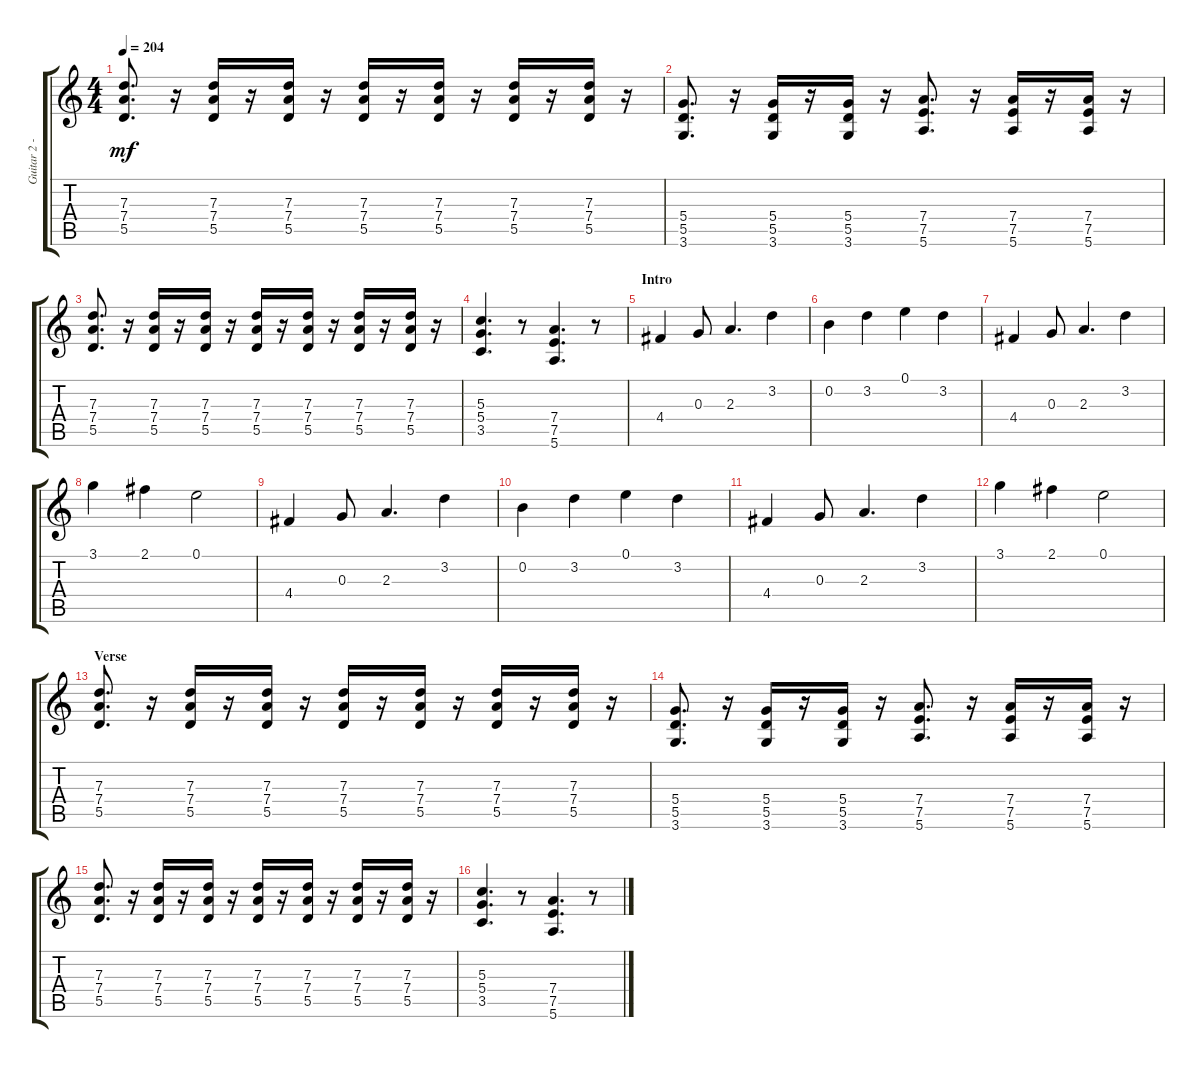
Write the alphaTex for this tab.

\track ("Guitar 2 - Erik" "Guitar 2 -") {instrument distortionguitar}
\staff {score tabs}
\tuning (E4 B3 G3 D3 A2 E2) {hide}
\ts (4 4)
\tempo 204
\clef g2
\ks c
(7.3 7.4 5.5).8{d dy mf} r.16 (7.3 7.4 5.5).16 r.16 (7.3 7.4 5.5).16 r.16 (7.3 7.4 5.5).16 r.16 (7.3 7.4 5.5).16 r.16 (7.3 7.4 5.5).16 r.16 (7.3 7.4 5.5).16 r.16 |
(5.4 5.5 3.6).8{d} r.16 (5.4 5.5 3.6).16 r.16 (5.4 5.5 3.6).16 r.16 (7.4 7.5 5.6).8{d} r.16 (7.4 7.5 5.6).16 r.16 (7.4 7.5 5.6).16 r.16 |
(7.3 7.4 5.5).8{d} r.16 (7.3 7.4 5.5).16 r.16 (7.3 7.4 5.5).16 r.16 (7.3 7.4 5.5).16 r.16 (7.3 7.4 5.5).16 r.16 (7.3 7.4 5.5).16 r.16 (7.3 7.4 5.5).16 r.16 |
(5.3 5.4 3.5).4{d} r.8 (7.4 7.5 5.6).4{d} r.8 |
\section ("" "Intro")
4.4.4 0.3.8 2.3.4{d} 3.2.4 |
0.2.4 3.2.4 0.1.4 3.2.4 |
4.4.4 0.3.8 2.3.4{d} 3.2.4 |
3.1.4 2.1.4 0.1.2 |
4.4.4 0.3.8 2.3.4{d} 3.2.4 |
0.2.4 3.2.4 0.1.4 3.2.4 |
4.4.4 0.3.8 2.3.4{d} 3.2.4 |
3.1.4 2.1.4 0.1.2 |
\section ("" "Verse")
(7.3 7.4 5.5).8{d} r.16 (7.3 7.4 5.5).16 r.16 (7.3 7.4 5.5).16 r.16 (7.3 7.4 5.5).16 r.16 (7.3 7.4 5.5).16 r.16 (7.3 7.4 5.5).16 r.16 (7.3 7.4 5.5).16 r.16 |
(5.4 5.5 3.6).8{d} r.16 (5.4 5.5 3.6).16 r.16 (5.4 5.5 3.6).16 r.16 (7.4 7.5 5.6).8{d} r.16 (7.4 7.5 5.6).16 r.16 (7.4 7.5 5.6).16 r.16 |
(7.3 7.4 5.5).8{d} r.16 (7.3 7.4 5.5).16 r.16 (7.3 7.4 5.5).16 r.16 (7.3 7.4 5.5).16 r.16 (7.3 7.4 5.5).16 r.16 (7.3 7.4 5.5).16 r.16 (7.3 7.4 5.5).16 r.16 |
(5.3 5.4 3.5).4{d} r.8 (7.4 7.5 5.6).4{d} r.8
